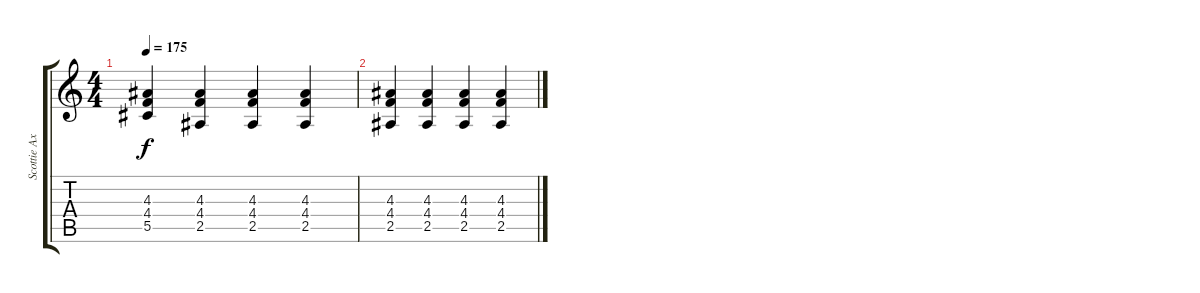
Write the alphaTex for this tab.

\track ("Scottie Axeman" "Scottie Ax") {instrument distortionguitar}
\staff {score tabs}
\tuning (Eb4 Bb3 Gb3 Db3 Ab2 Eb2) {hide}
\ts (4 4)
\tempo 175
\clef g2
\ks c
(4.3 4.4 5.5).4{dy f} (4.3 4.4 2.5).4 (4.3 4.4 2.5).4 (4.3 4.4 2.5).4 |
(4.3 4.4 2.5).4 (4.3 4.4 2.5).4 (4.3 4.4 2.5).4 (4.3 4.4 2.5).4
